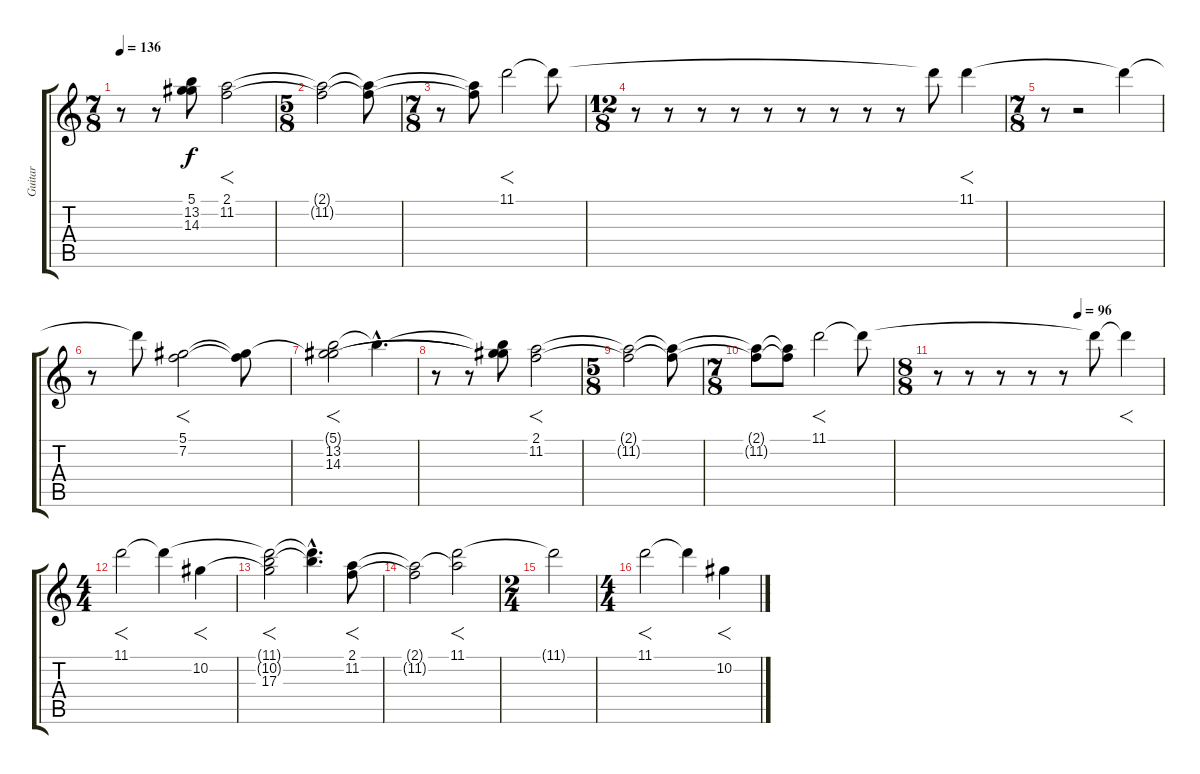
\track ("Guitar" "Guitar") {instrument distortionguitar}
\staff {score tabs}
\tuning (Eb4 Bb3 Gb3 Db3 Ab2 Eb2) {hide}
\ts (7 8)
\tempo 136
\clef g2
\ks c
r.8{dy f} r.8 (5.1{t} 13.2{t} 14.3{t}).8 (2.1 11.2).2{f} |
\ts (5 8)
(2.1{t} 11.2{t}).2 (2.1{t} 11.2{t}).8 |
\ts (7 8)
r.8 (2.1{t} 11.2{t}).8 11.1.2{f} 11.1{t}.8 |
\ts (12 8)
r.8 r.8 r.8 r.8 r.8 r.8 r.8 r.8 r.8 11.1{t}.8 11.1.4{f} |
\ts (7 8)
r.8 r.2 11.1{t}.4 |
r.8 11.1{t}.8 (5.1 7.2).2{f} (5.1{t} 7.2{t}).8 |
(5.1{t} 13.2 14.3).2{f} 13.2{hac t}.4{d} |
r.8 r.8 (5.1{t} 13.2{t} 14.3{t}).8 (2.1 11.2).2{f} |
\ts (5 8)
(2.1{t} 11.2{t}).2 (2.1{t} 11.2{t}).8 |
\ts (7 8)
(2.1{t} 11.2{t}).8 (2.1{t} 11.2{t}).8 11.1.2{f} 11.1{t}.8 |
\ts (8 8)
\tempo (96 0.625)
r.8 r.8 r.8 r.8 r.8 11.1{t}.8 11.1{t}.4{f} |
\ts (4 4)
11.1.2{f} 11.1{t}.4 10.2.4{f} |
(11.1{t} 10.2{t} 17.3).2{f} (11.1{hac t} 17.3{hac t}).4{d} (2.1 11.2).8{f} |
(2.1{t} 11.2{t}).2 (11.1 11.2{t}).2{f} |
\ts (2 4)
11.1{t}.2 |
\ts (4 4)
11.1.2{f} 11.1{t}.4 10.2.4{f}
